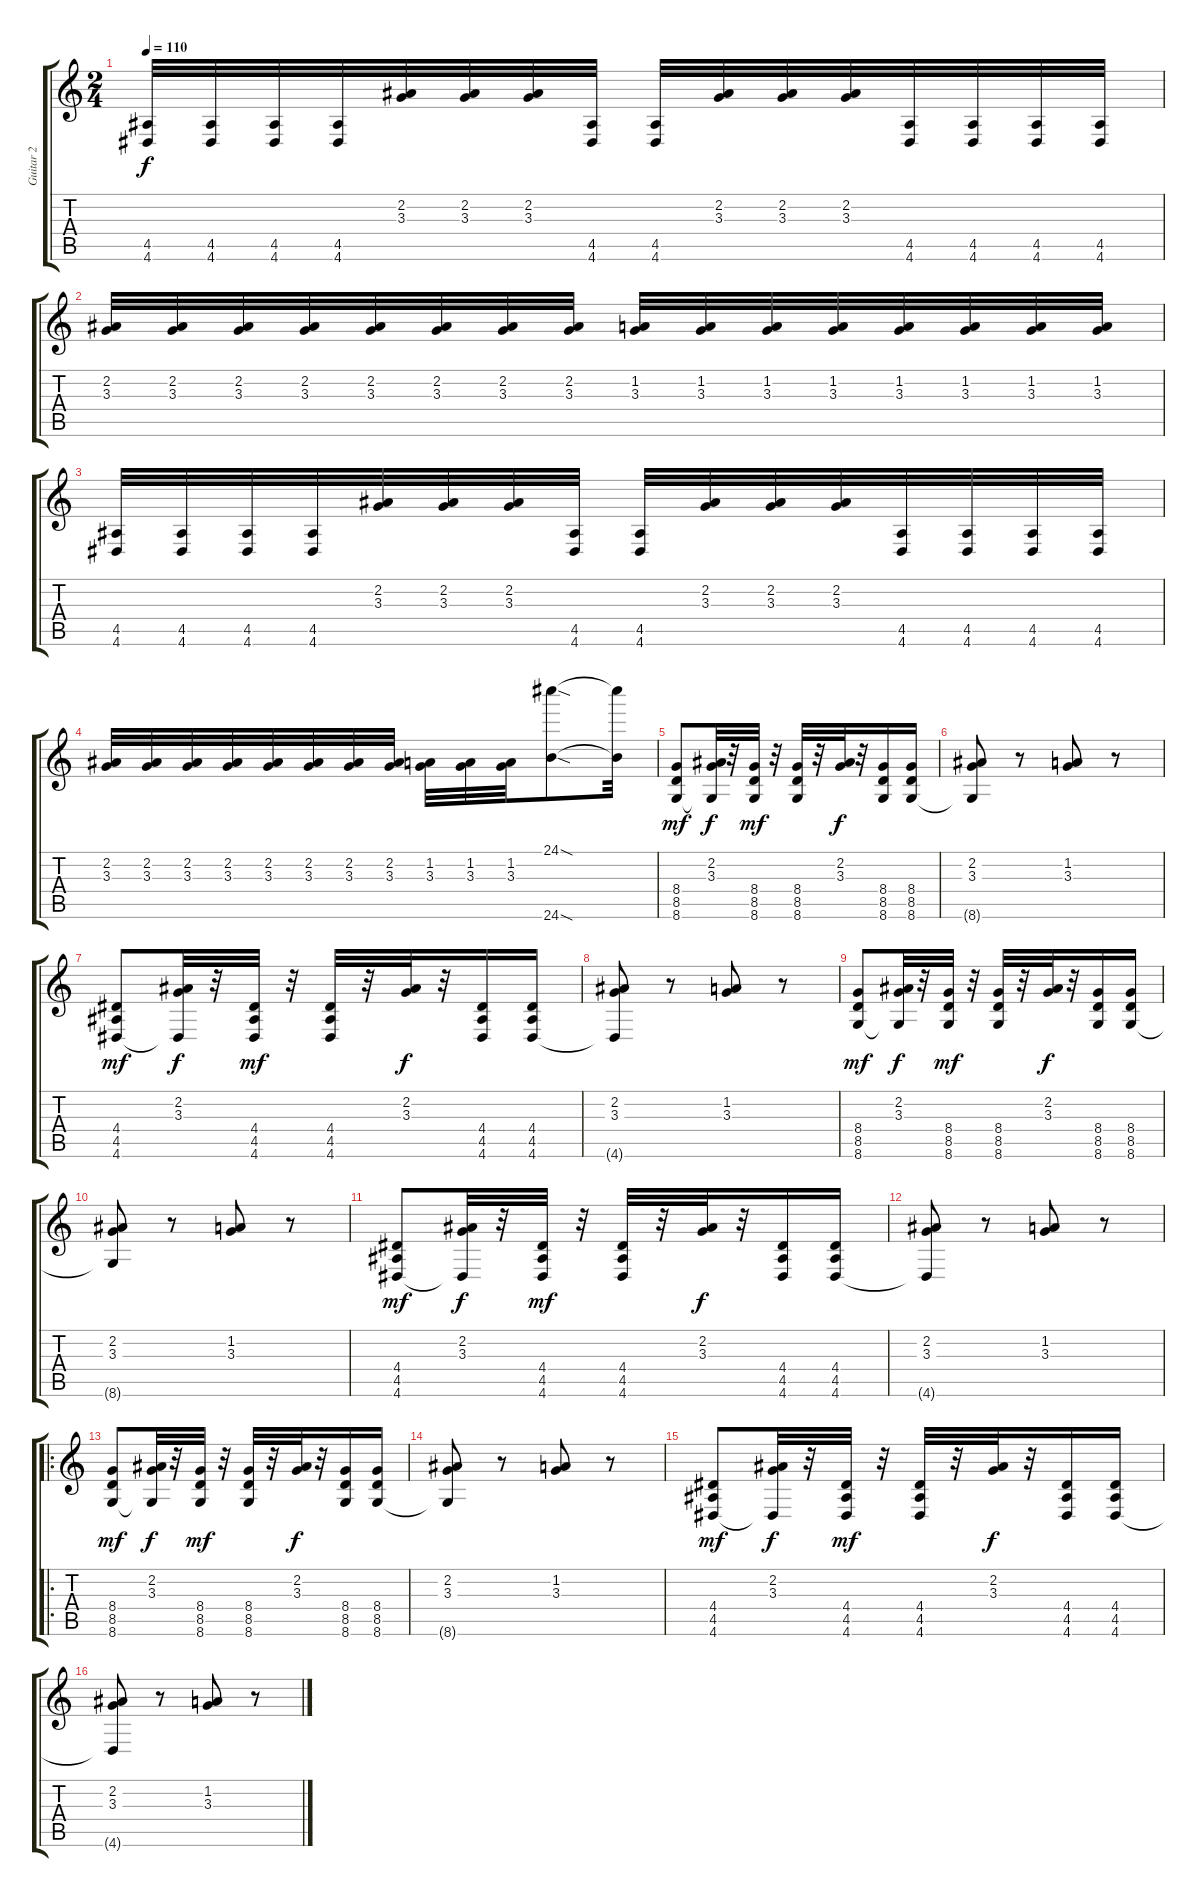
\track ("Guitar 2" "Guitar 2") {instrument overdrivenguitar}
\staff {score tabs}
\tuning (Db4 Ab3 E3 B2 Gb2 B1) {hide}
\ts (2 4)
\tempo 110
\clef g2
\ks c
(4.5 4.6).32{dy f} (4.5 4.6).32 (4.5 4.6).32 (4.5 4.6).32 (2.2 3.3).32 (2.2 3.3).32 (2.2 3.3).32 (4.5 4.6).32 (4.5 4.6).32 (2.2 3.3).32 (2.2 3.3).32 (2.2 3.3).32 (4.5 4.6).32 (4.5 4.6).32 (4.5 4.6).32 (4.5 4.6).32 |
(2.2 3.3).32 (2.2 3.3).32 (2.2 3.3).32 (2.2 3.3).32 (2.2 3.3).32 (2.2 3.3).32 (2.2 3.3).32 (2.2 3.3).32 (1.2 3.3).32 (1.2 3.3).32 (1.2 3.3).32 (1.2 3.3).32 (1.2 3.3).32 (1.2 3.3).32 (1.2 3.3).32 (1.2 3.3).32 |
(4.5 4.6).32 (4.5 4.6).32 (4.5 4.6).32 (4.5 4.6).32 (2.2 3.3).32 (2.2 3.3).32 (2.2 3.3).32 (4.5 4.6).32 (4.5 4.6).32 (2.2 3.3).32 (2.2 3.3).32 (2.2 3.3).32 (4.5 4.6).32 (4.5 4.6).32 (4.5 4.6).32 (4.5 4.6).32 |
(2.2 3.3).32 (2.2 3.3).32 (2.2 3.3).32 (2.2 3.3).32 (2.2 3.3).32 (2.2 3.3).32 (2.2 3.3).32 (2.2 3.3).32 (1.2 3.3).32 (1.2 3.3).32 (1.2 3.3).32 (24.1{sod} 24.6{sod}).8 (24.1{t} 24.6{t}).32 |
(8.4 8.5 8.6).8{dy mf} (2.2 3.3 8.6{t}).32{dy f} r.32 (8.4 8.5 8.6).32{dy mf} r.32 (8.4 8.5 8.6).32 r.32 (2.2 3.3).32{dy f} r.32 (8.4 8.5 8.6).16 (8.4 8.5 8.6).16 |
(2.2 3.3 8.6{t}).8 r.8 (1.2 3.3).8 r.8 |
(4.4 4.5 4.6).8{dy mf} (2.2 3.3 4.6{t}).32{dy f} r.32 (4.4 4.5 4.6).32{dy mf} r.32 (4.4 4.5 4.6).32 r.32 (2.2 3.3).32{dy f} r.32 (4.4 4.5 4.6).16 (4.4 4.5 4.6).16 |
(2.2 3.3 4.6{t}).8 r.8 (1.2 3.3).8 r.8 |
(8.4 8.5 8.6).8{dy mf} (2.2 3.3 8.6{t}).32{dy f} r.32 (8.4 8.5 8.6).32{dy mf} r.32 (8.4 8.5 8.6).32 r.32 (2.2 3.3).32{dy f} r.32 (8.4 8.5 8.6).16 (8.4 8.5 8.6).16 |
(2.2 3.3 8.6{t}).8 r.8 (1.2 3.3).8 r.8 |
(4.4 4.5 4.6).8{dy mf} (2.2 3.3 4.6{t}).32{dy f} r.32 (4.4 4.5 4.6).32{dy mf} r.32 (4.4 4.5 4.6).32 r.32 (2.2 3.3).32{dy f} r.32 (4.4 4.5 4.6).16 (4.4 4.5 4.6).16 |
(2.2 3.3 4.6{t}).8 r.8 (1.2 3.3).8 r.8 |
\ro
(8.4 8.5 8.6).8{dy mf} (2.2 3.3 8.6{t}).32{dy f} r.32 (8.4 8.5 8.6).32{dy mf} r.32 (8.4 8.5 8.6).32 r.32 (2.2 3.3).32{dy f} r.32 (8.4 8.5 8.6).16 (8.4 8.5 8.6).16 |
(2.2 3.3 8.6{t}).8 r.8 (1.2 3.3).8 r.8 |
(4.4 4.5 4.6).8{dy mf} (2.2 3.3 4.6{t}).32{dy f} r.32 (4.4 4.5 4.6).32{dy mf} r.32 (4.4 4.5 4.6).32 r.32 (2.2 3.3).32{dy f} r.32 (4.4 4.5 4.6).16 (4.4 4.5 4.6).16 |
(2.2 3.3 4.6{t}).8 r.8 (1.2 3.3).8 r.8
